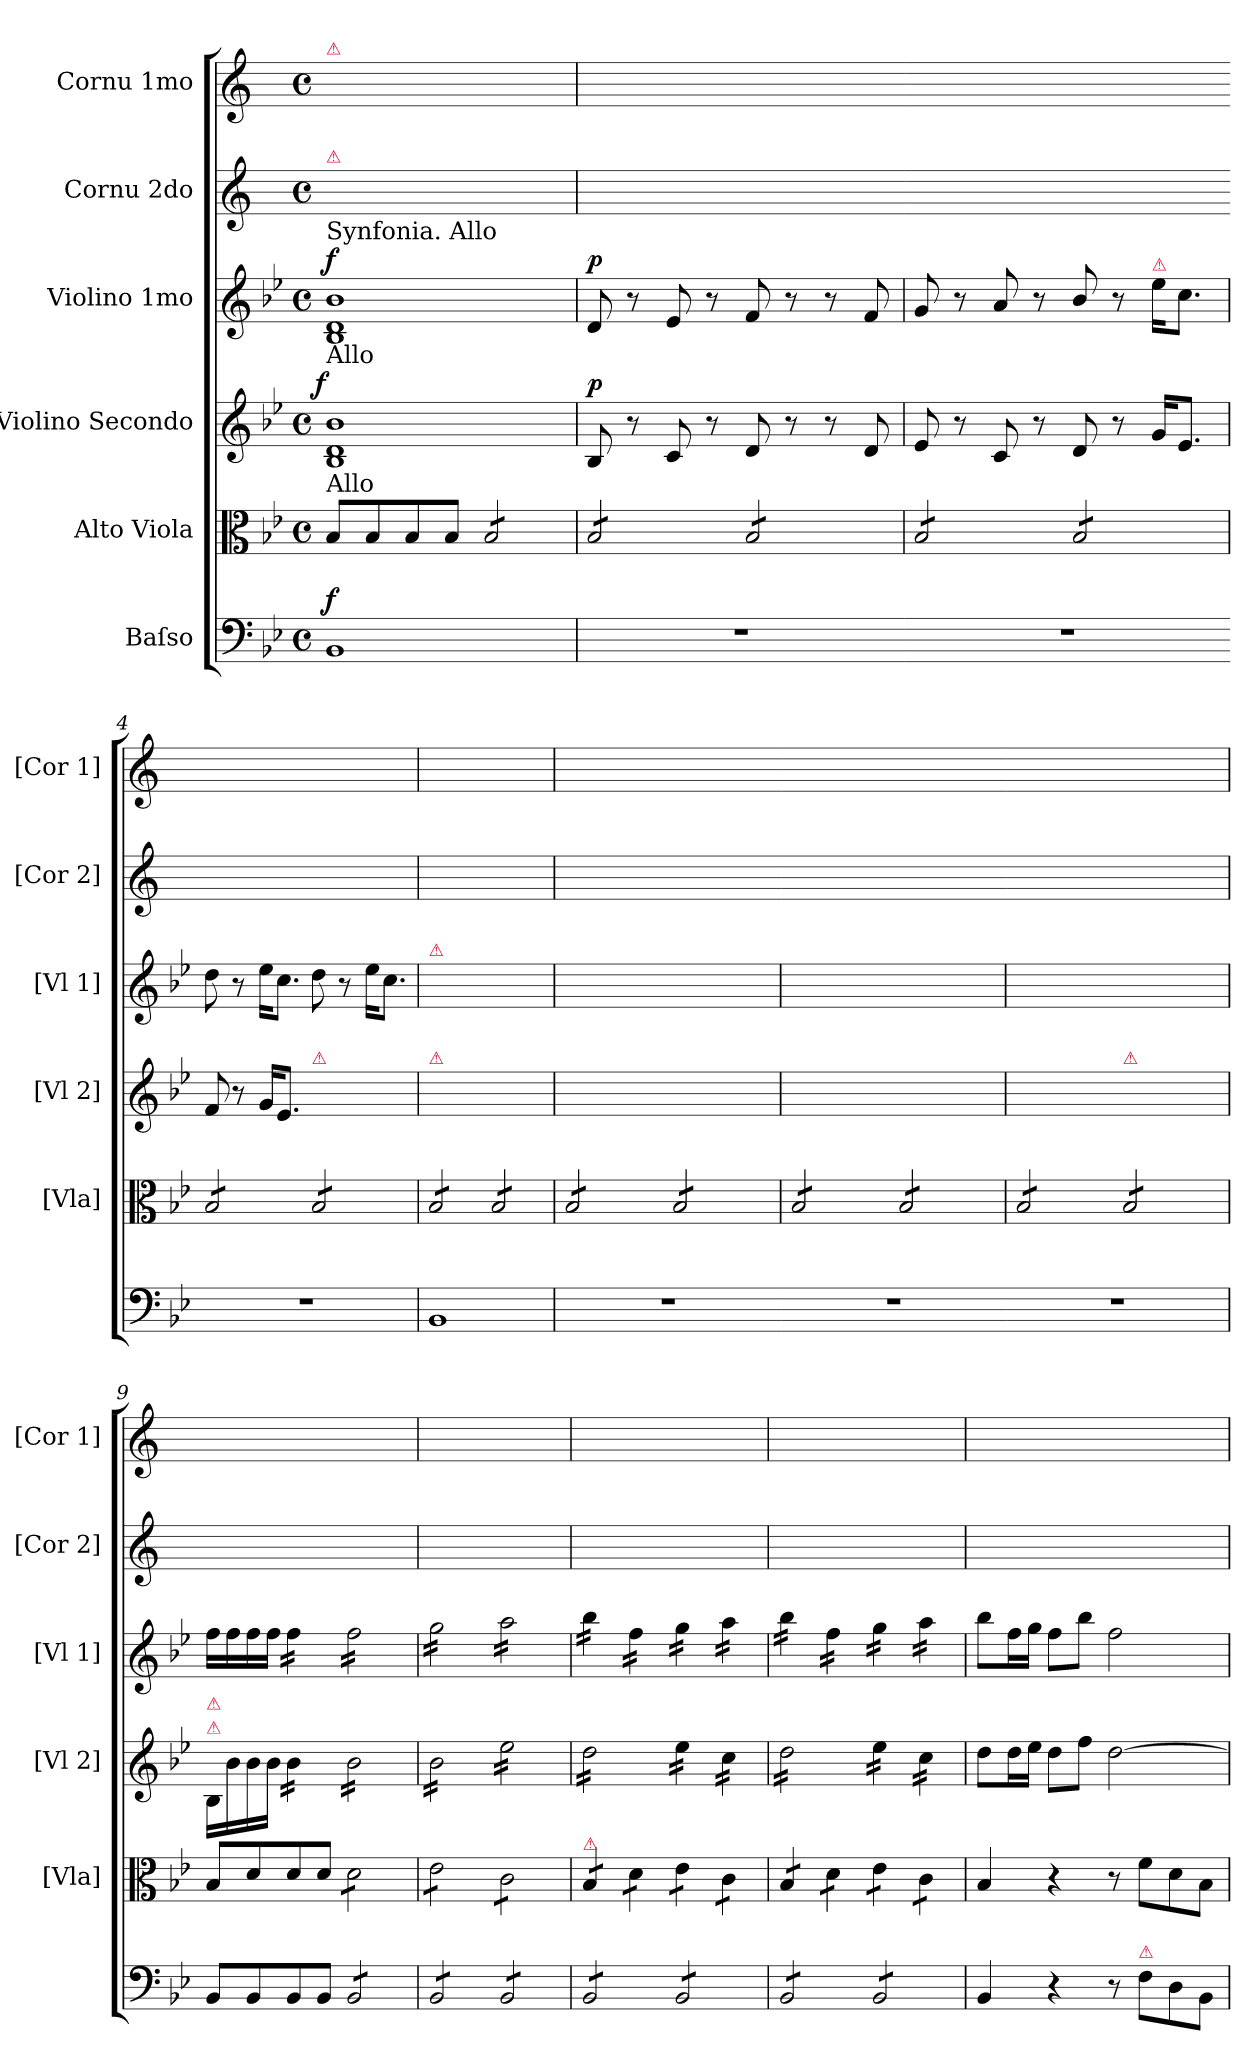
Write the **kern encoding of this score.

**kern	**dynam	**kern	**kern	**dynam	**kern	**dynam	**kern	**kern
*part6	*part6	*part5	*part4	*part4	*part3	*part3	*part2	*part1
*staff6	*staff6	*staff5	*staff4	*staff4	*staff3	*staff3	*staff2	*staff1
*I"Baſso	*	*I"Alto Viola	*I"Violino Secondo	*	*I"Violino 1mo	*	*I"Cornu 2do	*I"Cornu 1mo
*	*	*I'[Vla]	*I'[Vl 2]	*	*I'[Vl 1]	*	*I'[Cor 2]	*I'[Cor 1]
*clefF4	*	*clefC3	*clefG2	*	*clefG2	*	*clefG2	*clefG2
*	*	*	*	*	*	*	*ITrd1c2	*ITrd1c2
*k[b-e-]	*	*k[b-e-]	*k[b-e-]	*	*k[b-e-]	*	*k[b-e-]	*k[b-e-]
*B-:	*	*B-:	*B-:	*	*B-:	*	*B-:	*B-:
*M4/4	*	*M4/4	*M4/4	*	*M4/4	*	*M4/4	*M4/4
*met(c)	*	*met(c)	*met(c)	*	*met(c)	*	*met(c)	*met(c)
=1	=1	=1	=1	=1	=1	=1	=1	=1
!	!	!	!	!	!	!	!	!LO:TX:a:color=crimson:t=⚠
!	!	!	!	!	!	!	!LO:TX:a:color=crimson:t=⚠	!
!	!	!	!	!	!LO:TX:a:t=Synfonia. Allo	!	!	!
!	!	!	!LO:TX:a:t=Allo	!	!	!	!	!
!	!	!LO:TX:a:t=Allo	!	!	!	!	!	!
!	!LO:DY:a	!	!	!LO:DY:a:rj	!	!LO:DY:a	!	!
1BB-	f	8B-/L	1B- 1d 1b-	f	1B- 1d 1b-	f	1ryy	1ryy
.	.	8B-/	.	.	.	.	.	.
.	.	8B-/	.	.	.	.	.	.
.	.	8B-/J	.	.	.	.	.	.
*	*	*tremolo	*	*	*	*	*	*
.	.	8B-/L	.	.	.	.	.	.
.	.	8B-/	.	.	.	.	.	.
.	.	8B-/	.	.	.	.	.	.
.	.	8B-/J	.	.	.	.	.	.
=2	=2	=2	=2	=2	=2	=2	=2	=2
!	!	!	!	!LO:DY:a	!	!LO:DY:a	!	!
1r	.	8B-/L	8B-/	p	8d/	p	1ryy	1ryy
.	.	8B-/	8r	.	8r	.	.	.
.	.	8B-/	8c/	.	8e-/	.	.	.
.	.	8B-/J	8r	.	8r	.	.	.
.	.	8B-/L	8d/	.	8f/	.	.	.
.	.	8B-/	8r	.	8r	.	.	.
.	.	8B-/	8r	.	8r	.	.	.
.	.	8B-/J	8d/	.	8f/	.	.	.
=3-	=3	=3	=3	=3	=3	=3	=3	=3
1r	.	8B-/L	8e-/	.	8g/	.	1ryy	1ryy
.	.	8B-/	8r	.	8r	.	.	.
.	.	8B-/	8c/	.	8a/	.	.	.
.	.	8B-/J	8r	.	8r	.	.	.
.	.	8B-/L	8d/	.	8b-/	.	.	.
.	.	8B-/	8r	.	8r	.	.	.
!	!	!	!	!	!LO:TX:a:color=crimson:t=⚠	!	!	!
.	.	8B-/	16g/KL	.	16ee-\KL	.	.	.
.	.	.	8.e-/J	.	8.cc\J	.	.	.
.	.	8B-/J	.	.	.	.	.	.
=4-	=4	=4	=4	=4	=4	=4	=4	=4
1r	.	8B-/L	8f/	.	8dd\	.	1ryy	1ryy
.	.	8B-/	8r	.	8r	.	.	.
.	.	8B-/	16g/KL	.	16ee-\KL	.	.	.
.	.	.	8.e-/J	.	8.cc\J	.	.	.
.	.	8B-/J	.	.	.	.	.	.
!	!	!	!LO:TX:a:color=crimson:t=⚠	!	!	!	!	!
.	.	8B-/L	8f/yy	.	8dd\	.	.	.
.	.	8B-/	8ryy	.	8r	.	.	.
.	.	8B-/	16g/KLyy	.	16ee-\KL	.	.	.
.	.	.	8.e-/Jyy	.	8.cc\J	.	.	.
.	.	8B-/J	.	.	.	.	.	.
=5	=5	=5	=5	=5	=5	=5	=5	=5
!	!	!	!	!	!LO:TX:a:color=crimson:t=⚠	!	!	!
!	!	!	!LO:TX:a:color=crimson:t=⚠	!	!	!	!	!
1BB-	.	8B-/L	1B-yy 1dyy 1b-yy	.	1B-yy 1dyy 1b-yy	.	1ryy	1ryy
.	.	8B-/	.	.	.	.	.	.
.	.	8B-/	.	.	.	.	.	.
.	.	8B-/J	.	.	.	.	.	.
.	.	8B-/L	.	.	.	.	.	.
.	.	8B-/	.	.	.	.	.	.
.	.	8B-/	.	.	.	.	.	.
.	.	8B-/J	.	.	.	.	.	.
=6	=6	=6	=6	=6	=6	=6	=6	=6
1r	.	8B-/L	8B-/yy	.	8d/yy	.	1ryy	1ryy
.	.	8B-/	8ryy	.	8ryy	.	.	.
.	.	8B-/	8c/yy	.	8e-/yy	.	.	.
.	.	8B-/J	8ryy	.	8ryy	.	.	.
.	.	8B-/L	8d/yy	.	8f/yy	.	.	.
.	.	8B-/	8ryy	.	8ryy	.	.	.
.	.	8B-/	8ryy	.	8ryy	.	.	.
.	.	8B-/J	8d/yy	.	8f/yy	.	.	.
=7-	=7	=7	=7	=7	=7	=7	=7	=7
1r	.	8B-/L	8e-/yy	.	8g/yy	.	1ryy	1ryy
.	.	8B-/	8ryy	.	8ryy	.	.	.
.	.	8B-/	8c/yy	.	8a/yy	.	.	.
.	.	8B-/J	8ryy	.	8ryy	.	.	.
.	.	8B-/L	8d/yy	.	8b-/yy	.	.	.
.	.	8B-/	8ryy	.	8ryy	.	.	.
.	.	8B-/	16g/KLyy	.	16ee-\KLyy	.	.	.
.	.	.	8.e-/Jyy	.	8.cc\Jyy	.	.	.
.	.	8B-/J	.	.	.	.	.	.
=8-	=8	=8	=8	=8	=8	=8	=8	=8
1r	.	8B-/L	8f/yy	.	8dd\yy	.	1ryy	1ryy
.	.	8B-/	8ryy	.	8ryy	.	.	.
.	.	8B-/	16g/KLyy	.	16ee-\KLyy	.	.	.
.	.	.	8.e-/Jyy	.	8.cc\Jyy	.	.	.
.	.	8B-/J	.	.	.	.	.	.
!	!	!	!LO:TX:a:color=crimson:t=⚠	!	!	!	!	!
.	.	8B-/L	8f/yy	.	8dd\yy	.	.	.
.	.	8B-/	8ryy	.	8ryy	.	.	.
.	.	8B-/	16g/KLyy	.	16ee-\KLyy	.	.	.
.	.	.	8.e-/Jyy	.	8.cc\Jyy	.	.	.
.	.	8B-/J	.	.	.	.	.	.
*	*	*Xtremolo	*	*	*	*	*	*
=9	=9	=9	=9	=9	=9	=9	=9	=9
!	!	!	!LO:TX:a:color=crimson:t=⚠	!	!	!	!	!
!	!	!	!LO:TX:a:color=crimson:t=⚠	!	!	!	!	!
8BB-/L	.	8B-/L	16B-/LL	.	16ff\LL	.	1ryy	1ryy
.	.	.	16b-\	.	16ff\	.	.	.
8BB-/	.	8d/	16b-\	.	16ff\	.	.	.
.	.	.	16b-\JJ	.	16ff\JJ	.	.	.
*	*	*	*tremolo	*	*	*	*	*
*	*	*	*	*	*tremolo	*	*	*
8BB-/	.	8d/	16b-\LL	.	16ff\LL	.	.	.
.	.	.	16b-\	.	16ff\	.	.	.
8BB-/J	.	8d/J	16b-\	.	16ff\	.	.	.
.	.	.	16b-\JJ	.	16ff\JJ	.	.	.
*tremolo	*	*	*	*	*	*	*	*
*	*	*tremolo	*	*	*	*	*	*
8BB-/L	.	8d\L	16b-\LL	.	16ff\LL	.	.	.
.	.	.	16b-\	.	16ff\	.	.	.
8BB-/	.	8d\	16b-\	.	16ff\	.	.	.
.	.	.	16b-\	.	16ff\	.	.	.
8BB-/	.	8d\	16b-\	.	16ff\	.	.	.
.	.	.	16b-\	.	16ff\	.	.	.
8BB-/J	.	8d\J	16b-\	.	16ff\	.	.	.
.	.	.	16b-\JJ	.	16ff\JJ	.	.	.
=10	=10	=10	=10	=10	=10	=10	=10	=10
8BB-/L	.	8e-\L	16b-\LL	.	16gg\LL	.	1ryy	1ryy
.	.	.	16b-\	.	16gg\	.	.	.
8BB-/	.	8e-\	16b-\	.	16gg\	.	.	.
.	.	.	16b-\	.	16gg\	.	.	.
8BB-/	.	8e-\	16b-\	.	16gg\	.	.	.
.	.	.	16b-\	.	16gg\	.	.	.
8BB-/J	.	8e-\J	16b-\	.	16gg\	.	.	.
.	.	.	16b-\JJ	.	16gg\JJ	.	.	.
8BB-/L	.	8c\L	16ee-\LL	.	16aa\LL	.	.	.
.	.	.	16ee-\	.	16aa\	.	.	.
8BB-/	.	8c\	16ee-\	.	16aa\	.	.	.
.	.	.	16ee-\	.	16aa\	.	.	.
8BB-/	.	8c\	16ee-\	.	16aa\	.	.	.
.	.	.	16ee-\	.	16aa\	.	.	.
8BB-/J	.	8c\J	16ee-\	.	16aa\	.	.	.
.	.	.	16ee-\JJ	.	16aa\JJ	.	.	.
=11	=11	=11	=11	=11	=11	=11	=11	=11
!	!	!LO:TX:a:color=crimson:t=⚠	!	!	!	!	!	!
8BB-/L	.	8B-/L	16dd\LL	.	16bb-\LL	.	1ryy	1ryy
.	.	.	16dd\	.	16bb-\	.	.	.
8BB-/	.	8B-/J	16dd\	.	16bb-\	.	.	.
.	.	.	16dd\	.	16bb-\JJ	.	.	.
8BB-/	.	8d\L	16dd\	.	16ff\LL	.	.	.
.	.	.	16dd\	.	16ff\	.	.	.
8BB-/J	.	8d\J	16dd\	.	16ff\	.	.	.
.	.	.	16dd\JJ	.	16ff\JJ	.	.	.
8BB-/L	.	8e-\L	16ee-\LL	.	16gg\LL	.	.	.
.	.	.	16ee-\	.	16gg\	.	.	.
8BB-/	.	8e-\J	16ee-\	.	16gg\	.	.	.
.	.	.	16ee-\JJ	.	16gg\JJ	.	.	.
8BB-/	.	8c\L	16cc\LL	.	16aa\LL	.	.	.
.	.	.	16cc\	.	16aa\	.	.	.
8BB-/J	.	8c\J	16cc\	.	16aa\	.	.	.
.	.	.	16cc\JJ	.	16aa\JJ	.	.	.
=12	=12	=12	=12	=12	=12	=12	=12	=12
8BB-/L	.	8B-/L	16dd\LL	.	16bb-\LL	.	1ryy	1ryy
.	.	.	16dd\	.	16bb-\	.	.	.
8BB-/	.	8B-/J	16dd\	.	16bb-\	.	.	.
.	.	.	16dd\	.	16bb-\JJ	.	.	.
8BB-/	.	8d\L	16dd\	.	16ff\LL	.	.	.
.	.	.	16dd\	.	16ff\	.	.	.
8BB-/J	.	8d\J	16dd\	.	16ff\	.	.	.
.	.	.	16dd\JJ	.	16ff\JJ	.	.	.
8BB-/L	.	8e-\L	16ee-\LL	.	16gg\LL	.	.	.
.	.	.	16ee-\	.	16gg\	.	.	.
8BB-/	.	8e-\J	16ee-\	.	16gg\	.	.	.
.	.	.	16ee-\JJ	.	16gg\JJ	.	.	.
8BB-/	.	8c\L	16cc\LL	.	16aa\LL	.	.	.
.	.	.	16cc\	.	16aa\	.	.	.
8BB-/J	.	8c\J	16cc\	.	16aa\	.	.	.
*	*	*Xtremolo	*	*	*	*	*	*
*Xtremolo	*	*	*	*	*	*	*	*
.	.	.	16cc\JJ	.	16aa\JJ	.	.	.
*	*	*	*	*	*Xtremolo	*	*	*
*	*	*	*Xtremolo	*	*	*	*	*
=13	=13	=13	=13	=13	=13	=13	=13	=13
4BB-/	.	4B-/	8dd\L	.	8bb-\L	.	1ryy	1ryy
.	.	.	16dd\L	.	16ff\L	.	.	.
.	.	.	16ee-\JJ	.	16gg\JJ	.	.	.
4r	.	4r	8dd\L	.	8ff\L	.	.	.
.	.	.	8ff\J	.	8bb-\J	.	.	.
8r	.	8r	[2dd\	.	2ff\	.	.	.
!LO:TX:a:color=crimson:t=⚠	!	!	!	!	!	!	!	!
8F\L	.	8f\L	.	.	.	.	.	.
8D\	.	8d\	.	.	.	.	.	.
8BB-\J	.	8B-\J	.	.	.	.	.	.
=	=	=	=	=	=	=	=	=
*-	*-	*-	*-	*-	*-	*-	*-	*-
